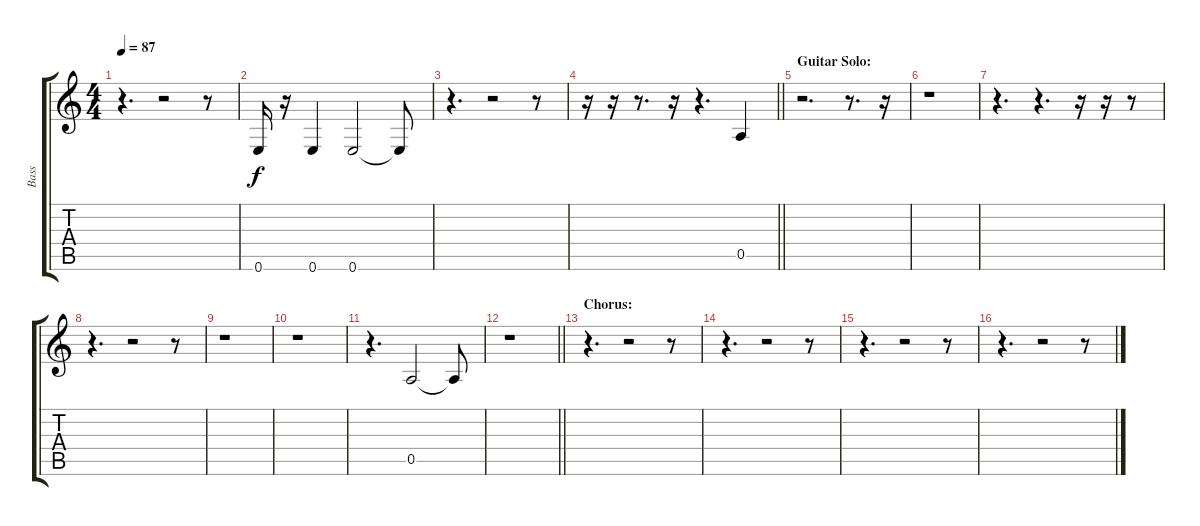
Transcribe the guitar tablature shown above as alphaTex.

\track ("Bass" "Bass") {instrument electricbassfinger}
\staff {score tabs}
\tuning (E4 B3 G3 D3 A2 E2) {hide}
\ts (4 4)
\tempo 87
\clef g2
\ks c
r.4{d dy f} r.2 r.8 |
0.6.16 r.16 0.6.4 0.6.2 0.6{t}.8 |
r.4{d} r.2 r.8 |
\barLineRight lightlight
r.16 r.16 r.8{d} r.16 r.4{d} 0.5.4 |
\section ("" "Guitar Solo:")
r.2{d} r.8{d} r.16 |
r.1 |
r.4{d} r.4{d} r.16 r.16 r.8 |
r.4{d} r.2 r.8 |
r.1 |
r.1 |
r.4{d} 0.5.2 0.5{t}.8 |
\barLineRight lightlight
r.1 |
\section ("" "Chorus:")
r.4{d} r.2 r.8 |
r.4{d} r.2 r.8 |
r.4{d} r.2 r.8 |
r.4{d} r.2 r.8
